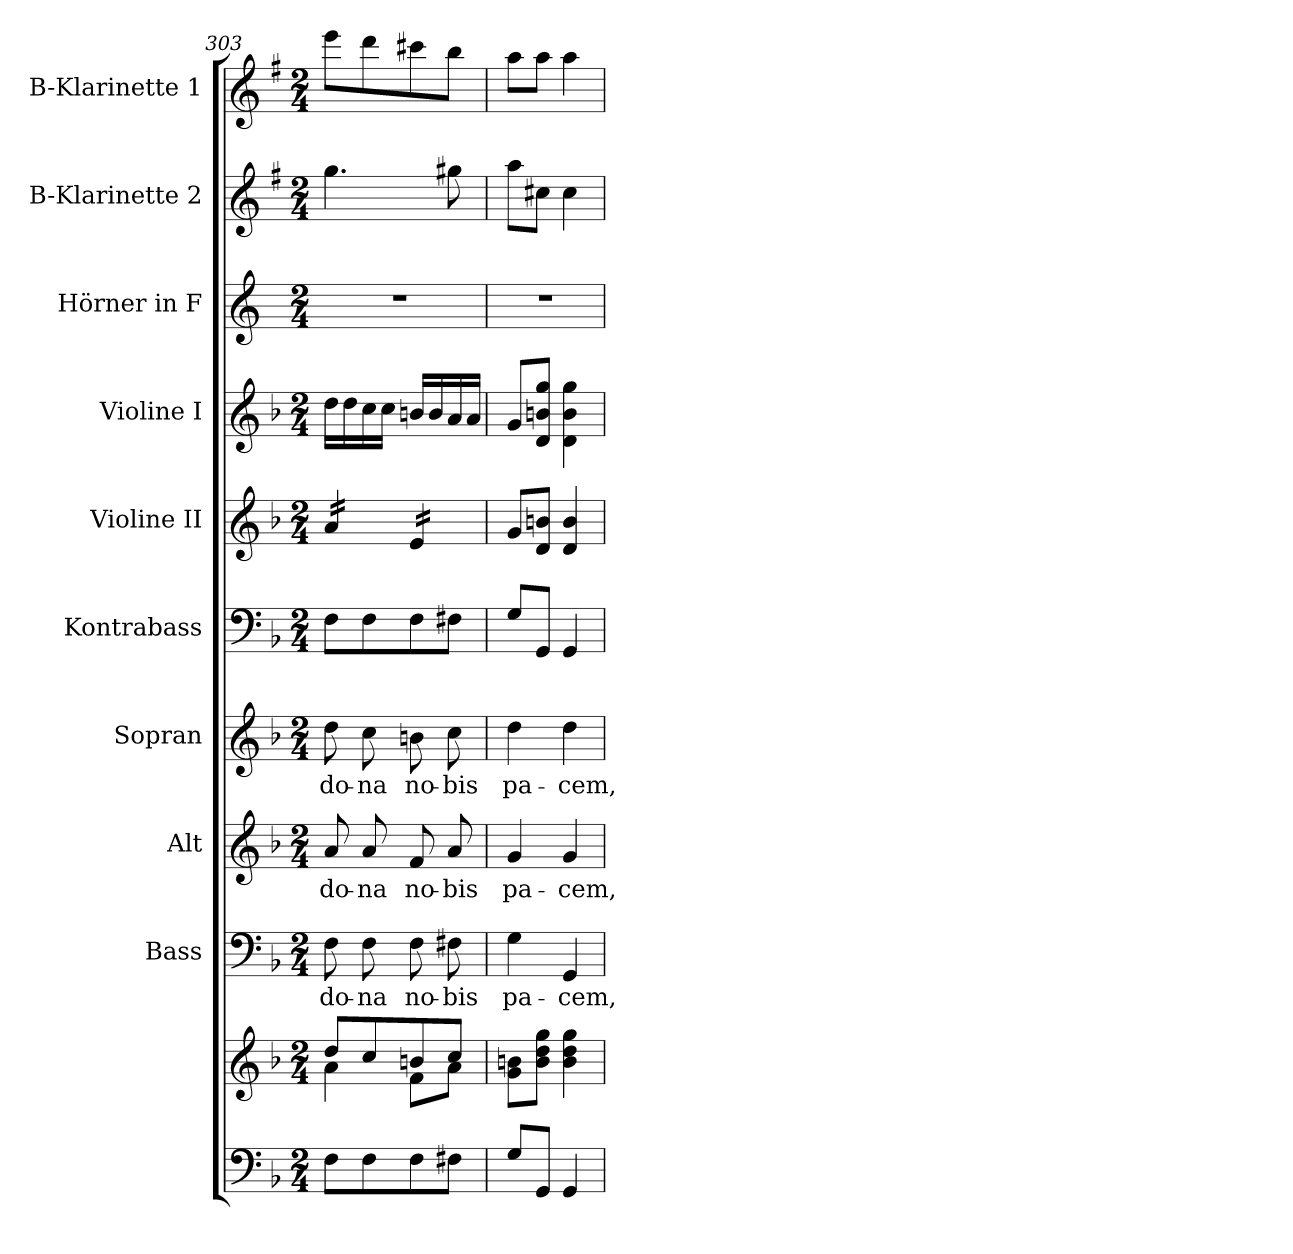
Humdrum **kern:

**kern	**kern	**kern	**text	**kern	**text	**kern	**text	**kern	**kern	**kern	**kern	**kern	**kern
*part10	*part10	*part9	*part9	*part8	*part8	*part7	*part7	*part6	*part5	*part4	*part3	*part2	*part1
*staff11	*staff10	*staff9	*staff9	*staff8	*staff8	*staff7	*staff7	*staff6	*staff5	*staff4	*staff3	*staff2	*staff1
*	*	*I"Bass	*	*I"Alt	*	*I"Sopran	*	*I"Kontrabass	*I"Violine II	*I"Violine I	*I"Hörner in F	*I"B-Klarinette 2	*I"B-Klarinette 1
*	*	*I'B.	*	*I'A.	*	*I'S.	*	*I'Kb.	*I'Vl. II	*I'Vl. I	*	*I'B Kl. 2	*I'B Kl. 1
!!LO:PB:g=z
*clefF4	*clefG2	*clefF4	*	*clefG2	*	*clefG2	*	*clefF4	*clefG2	*clefG2	*clefG2	*clefG2	*clefG2
*	*	*	*	*	*	*	*	*ITrd7c12	*	*	*ITrd4c7	*ITrd1c2	*ITrd1c2
*k[b-]	*k[b-]	*k[b-]	*	*k[b-]	*	*k[b-]	*	*k[b-]	*k[b-]	*k[b-]	*k[b-]	*k[b-]	*k[b-]
*F:	*F:	*F:	*	*F:	*	*F:	*	*F:	*F:	*F:	*F:	*F:	*F:
*M2/4	*M2/4	*M2/4	*	*M2/4	*	*M2/4	*	*M2/4	*M2/4	*M2/4	*M2/4	*M2/4	*M2/4
=303	=303	=303	=303	=303	=303	=303	=303	=303	=303	=303	=303	=303	=303
*	*^	*	*	*	*	*	*	*	*	*	*	*	*
!	!	!	!	!LO:LY:b	!	!LO:LY:b	!	!LO:LY:b	!	!	!	!	!	!
*	*	*	*	*	*	*	*	*	*	*tremolo	*	*	*	*
8F\L	8dd/L	4a\	8F\	do-	8a/	do-	8dd\	do-	8FF\L	16a/LL	16dd\LL	2r	4.ff\	8ddd\L
.	.	.	.	.	.	.	.	.	.	16a/	16dd\	.	.	.
!	!	!	!	!LO:LY:b	!	!LO:LY:b	!	!LO:LY:b	!	!	!	!	!	!
8F\	8cc/	.	8F\	-na	8a/	-na	8cc\	-na	8FF\	16a/	16cc\	.	.	8ccc\
.	.	.	.	.	.	.	.	.	.	16a/JJ	16cc\JJ	.	.	.
!	!	!	!	!LO:LY:b	!	!LO:LY:b	!	!LO:LY:b	!	!	!	!	!	!
8F\	8bn/	8f\L	8F\	no-	8f/	no-	8bn\	no-	8FF\	16e/LL	16bn/LL	.	.	8bbn\
.	.	.	.	.	.	.	.	.	.	16e/	16b/	.	.	.
!	!	!	!	!LO:LY:b	!	!LO:LY:b	!	!LO:LY:b	!	!	!	!	!	!
8F#X\J	8cc/J	8a\J	8F#X\	-bis	8a/	-bis	8cc\	-bis	8FF#X\J	16e/	16a/	.	8ff#X\	8aa\J
.	.	.	.	.	.	.	.	.	.	16e/JJ	16a/JJ	.	.	.
*	*	*	*	*	*	*	*	*	*	*Xtremolo	*	*	*	*
*	*v	*v	*	*	*	*	*	*	*	*	*	*	*	*
=304	=304	=304	=304	=304	=304	=304	=304	=304	=304	=304	=304	=304	=304
!	!	!	!LO:LY:b	!	!LO:LY:b	!	!LO:LY:b	!	!	!	!	!	!
8G/L	8g\ 8bn\L	4G\	pa-	4g/	pa-	4dd\	pa-	8GG/L	8g/L	8g/L	2r	8gg\L	8gg\L
8GG/J	8b\ 8dd\ 8gg\J	.	.	.	.	.	.	8GGG/J	8d/ 8bn/J	8d/ 8bn/ 8gg/J	.	8bn\J	8gg\J
!	!	!	!LO:LY:b	!	!LO:LY:b	!	!LO:LY:b	!	!	!	!	!	!
4GG/	4b\ 4dd\ 4gg\	4GG/	-cem,	4g/	-cem,	4dd\	-cem,	4GGG/	4d/ 4b/	4d\ 4b\ 4gg\	.	4b\	4gg\
=	=	=	=	=	=	=	=	=	=	=	=	=	=
*-	*-	*-	*-	*-	*-	*-	*-	*-	*-	*-	*-	*-	*-
